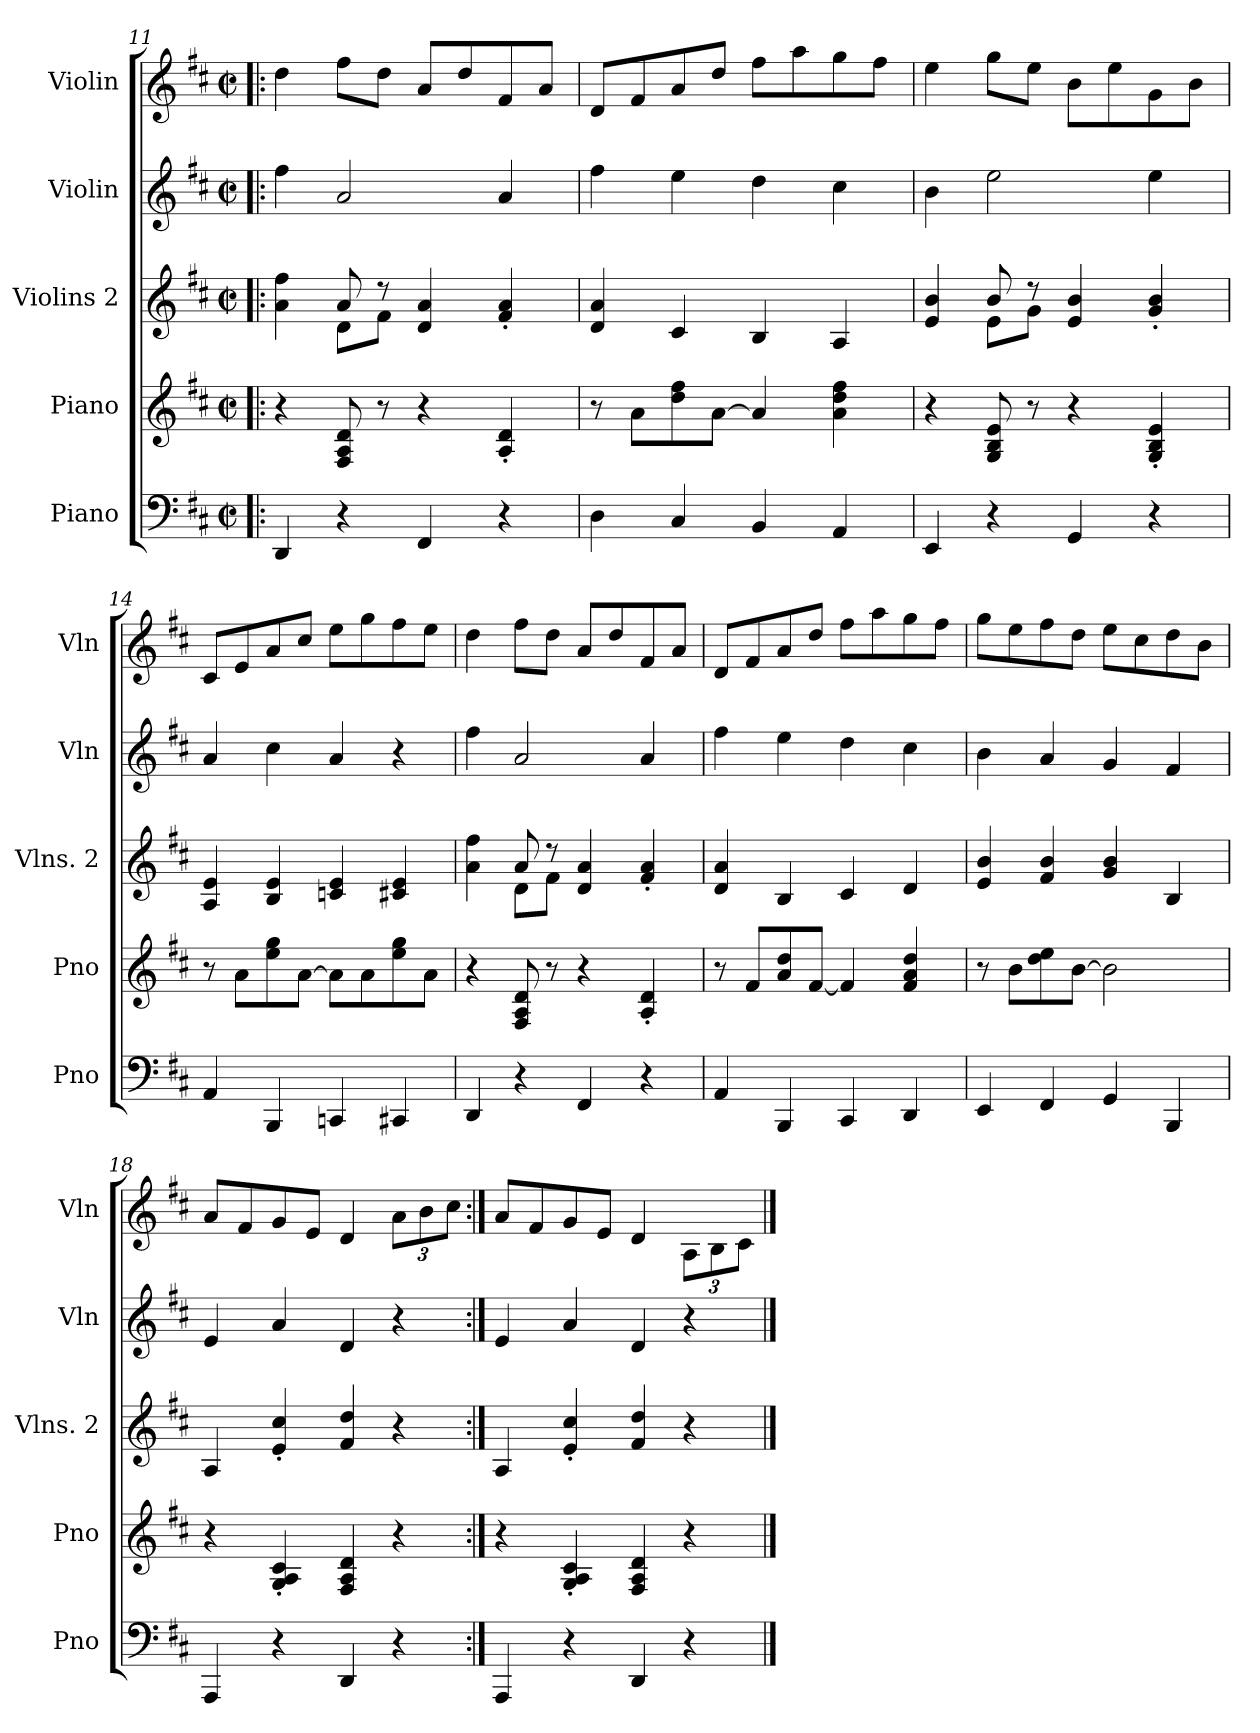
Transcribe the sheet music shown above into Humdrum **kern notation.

**kern	**kern	**kern	**kern	**kern
*part5	*part4	*part3	*part2	*part1
*staff5	*staff4	*staff3	*staff2	*staff1
*I"Piano	*I"Piano	*I"Violins 2	*I"Violin	*I"Violin
*I'Pno	*I'Pno	*I'Vlns. 2	*I'Vln	*I'Vln
*clefF4	*clefG2	*clefG2	*clefG2	*clefG2
*k[f#c#]	*k[f#c#]	*k[f#c#]	*k[f#c#]	*k[f#c#]
*M4/4	*M4/4	*M4/4	*M4/4	*M4/4
*met(c|)	*met(c|)	*met(c|)	*met(c|)	*met(c|)
=11!|:	=11!|:	=11!|:	=11!|:	=11!|:
*	*	*^	*	*
4DD/	4r	4a\ 4ff#\	4ryy	4ff#\	4dd\
4r	8F#/ 8A/ 8d/	8a/	8d\L	2a/	8ff#\L
.	8r	8r	8f#\J	.	8dd\J
4FF#/	4r	4d/ 4a/	2ryy	.	8a/L
.	.	.	.	.	8dd/
4r	4A/' 4d/'	4f#/' 4a/'	.	4a/	8f#/
.	.	.	.	.	8a/J
*	*	*v	*v	*	*
=12	=12	=12	=12	=12
4D\	8r	4d/ 4a/	4ff#\	8d/L
.	8a\L	.	.	8f#/
4C#/	8dd\ 8ff#\	4c#/	4ee\	8a/
.	[8a\J	.	.	8dd/J
4BB/	4a/]	4B/	4dd\	8ff#\L
.	.	.	.	8aa\
4AA/	4a\ 4dd\ 4ff#\	4A/	4cc#\	8gg\
.	.	.	.	8ff#\J
!!LO:LB:g=z
=13	=13	=13	=13	=13
*	*	*^	*	*
4EE/	4r	4e/ 4b/	4ryy	4b\	4ee\
4r	8G/ 8B/ 8e/	8b/	8e\L	2ee\	8gg\L
.	8r	8r	8g\J	.	8ee\J
4GG/	4r	4e/ 4b/	2ryy	.	8b\L
.	.	.	.	.	8ee\
4r	4G/' 4B/' 4e/'	4g/' 4b/'	.	4ee\	8g\
.	.	.	.	.	8b\J
*	*	*v	*v	*	*
=14	=14	=14	=14	=14
4AA/	8r	4A/ 4e/	4a/	8c#/L
.	8a\L	.	.	8e/
4BBB/	8ee\ 8gg\	4B/ 4e/	4cc#\	8a/
.	[8a\J	.	.	8cc#/J
4CCn/	8a\L]	4cn/ 4e/	4a/	8ee\L
.	8a\	.	.	8gg\
4CC#X/	8ee\ 8gg\	4c#X/ 4e/	4r	8ff#\
.	8a\J	.	.	8ee\J
=15	=15	=15	=15	=15
*	*	*^	*	*
4DD/	4r	4a\ 4ff#\	4ryy	4ff#\	4dd\
4r	8F#/ 8A/ 8d/	8a/	8d\L	2a/	8ff#\L
.	8r	8r	8f#\J	.	8dd\J
4FF#/	4r	4d/ 4a/	2ryy	.	8a/L
.	.	.	.	.	8dd/
4r	4A/' 4d/'	4f#/' 4a/'	.	4a/	8f#/
.	.	.	.	.	8a/J
*	*	*v	*v	*	*
=16	=16	=16	=16	=16
4AA/	8r	4d/ 4a/	4ff#\	8d/L
.	8f#/L	.	.	8f#/
4BBB/	8a/ 8dd/	4B/	4ee\	8a/
.	[8f#/J	.	.	8dd/J
4CC#/	4f#/]	4c#/	4dd\	8ff#\L
.	.	.	.	8aa\
4DD/	4f#/ 4a/ 4dd/	4d/	4cc#\	8gg\
.	.	.	.	8ff#\J
!!LO:PB:g=z
=17	=17	=17	=17	=17
4EE/	8r	4e/ 4b/	4b\	8gg\L
.	8b\L	.	.	8ee\
4FF#/	8dd\ 8ee\	4f#/ 4b/	4a/	8ff#\
.	[8b\J	.	.	8dd\J
4GG/	2b\]	4g/ 4b/	4g/	8ee\L
.	.	.	.	8cc#\
4BBB/	.	4B/	4f#/	8dd\
.	.	.	.	8b\J
=18	=18	=18	=18	=18
4AAA/	4r	4A/	4e/	8a/L
.	.	.	.	8f#/
4r	4G/' 4A/' 4c#/'	4e/' 4cc#/'	4a/	8g/
.	.	.	.	8e/J
4DD/	4F#/ 4A/ 4d/	4f#/ 4dd/	4d/	4d/
*	*	*	*	*Xbrackettup
4r	4r	4r	4r	12a\L
.	.	.	.	12b\
.	.	.	.	12cc#\J
=19:|!	=19:|!	=19:|!	=19:|!	=19:|!
4AAA/	4r	4A/	4e/	8a/L
.	.	.	.	8f#/
4r	4G/' 4A/' 4c#/'	4e/' 4cc#/'	4a/	8g/
.	.	.	.	8e/J
4DD/	4F#/ 4A/ 4d/	4f#/ 4dd/	4d/	4d/
4r	4r	4r	4r	12A\L
.	.	.	.	12B\
.	.	.	.	12c#\J
==	==	==	==	==
*-	*-	*-	*-	*-
